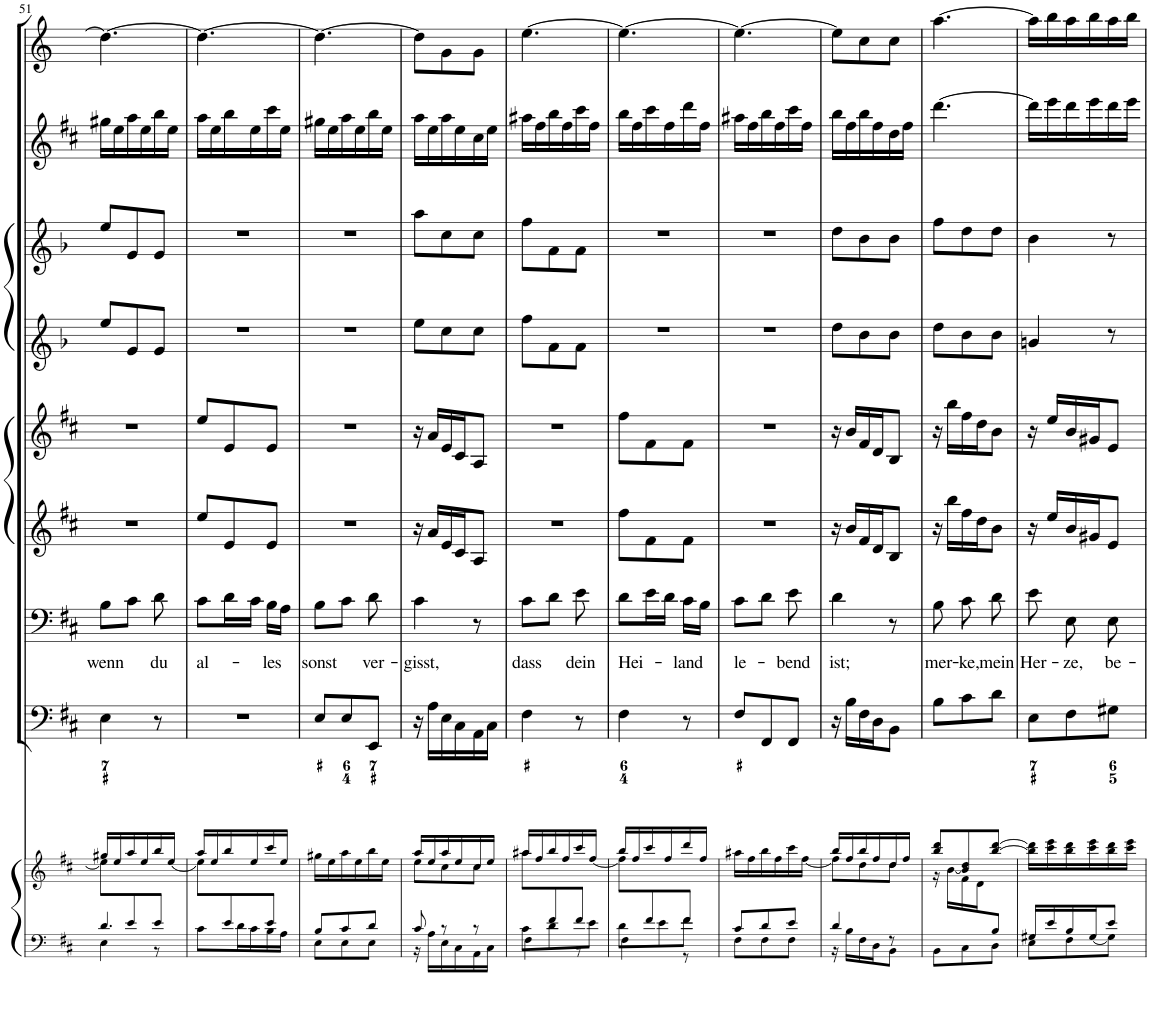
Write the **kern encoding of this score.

**kern	**kern	**kern	**kern	**text	**kern	**kern	**kern	**kern	**kern	**kern
*part9	*part9	*part8	*part7	*part7	*part6	*part5	*part4	*part3	*part2	*part1
*staff10	*staff9	*staff8	*staff7	*staff7	*staff6	*staff5	*staff4	*staff3	*staff2	*staff1
*I"Piano reduction	*	*I"Continuo	*I"Basso	*	*I"Violino II	*I"Violino I	*I"Oboe d'amore II	*I"Oboe d'amore I	*I"Flauto traverso	*I"Tromba
*I'Pno	*	*	*	*	*I'Vln	*I'Vln	*	*	*I'Fl	*
!!LO:PB:g=z
*clefF4	*clefG2	*clefF4	*clefF4	*	*clefG2	*clefG2	*clefG1	*clefG1	*clefG2	*clefG2
*	*	*	*	*	*	*	*Trd2c3	*Trd2c3	*	*Trd-1c-2
*k[f#c#]	*k[f#c#]	*k[f#c#]	*k[f#c#]	*	*k[f#c#]	*k[f#c#]	*k[b-]	*k[b-]	*k[f#c#]	*k[]
*M3/8	*M3/8	*M3/8	*M3/8	*	*M3/8	*M3/8	*M3/8	*M3/8	*M3/8	*M3/8
=51	=51	=51	=51	=51	=51	=51	=51	=51	=51	=51
*^	*^	*	*	*	*	*	*	*	*	*
*	*^	*	*	*	*	*	*	*	*	*	*	*
!	!	!	!	!	!	!	!LO:LY:b	!	!	!	!	!	!
8ryy	4.d/	4E\	16gg#X/LL	8ee\L]	4E\	8B\L	wenn	4.r	4.r	8gg/L	8gg/L	16gg#X\LL	4.dd\_
.	.	.	16ee/	.	.	.	.	.	.	.	.	16ee\	.
8e/	.	.	16aa/	4ryy	.	8c#\J	.	.	.	8g/	8g/	16aa\	.
.	.	.	16ee/	.	.	.	.	.	.	.	.	16ee\	.
!	!	!	!	!	!	!	!LO:LY:b	!	!	!	!	!	!
8e/J	.	8r	16bb/	.	8r	8d\	du	.	.	8g/J	8g/J	16bb\	.
.	.	.	[<16ee/JJ	.	.	.	.	.	.	.	.	16ee\JJ	.
*	*v	*v	*	*	*	*	*	*	*	*	*	*	*
=52	=52	=52	=52	=52	=52	=52	=52	=52	=52	=52	=52	=52
!	!	!	!	!	!	!LO:LY:b	!	!	!	!	!	!
8ryy	8c#\L	16aa/LL	8ee\L]	4.r	8c#\L	al-	8ee/L	8ee/L	4.r	4.r	16aa\LL	4.dd\_
.	.	16ee/	.	.	.	.	.	.	.	.	16ee\	.
8e/	16d\L	16bb/	4ryy	.	16d\L	.	8e/	8e/	.	.	16bb\	.
.	16c#\	16ee/	.	.	16c#\JJ	.	.	.	.	.	16ee\	.
!	!	!	!	!	!	!LO:LY:b	!	!	!	!	!	!
8e/J	16B\	16ccc#/	.	.	16B\LL	-les	8e/J	8e/J	.	.	16ccc#\	.
.	16A\JJ	16ee/JJ	.	.	16A\JJ	.	.	.	.	.	16ee\JJ	.
*	*	*v	*v	*	*	*	*	*	*	*	*	*
=53	=53	=53	=53	=53	=53	=53	=53	=53	=53	=53	=53
!	!	!	!	!	!LO:LY:b	!	!	!	!	!	!
8B/L	8E\L	16gg#X\LL	8E/L	8B\L	sonst	4.r	4.r	4.r	4.r	16gg#X\LL	4.dd\_
.	.	16ee\	.	.	.	.	.	.	.	16ee\	.
8c#/	8E\	16aa\	8E/	8c#\J	.	.	.	.	.	16aa\	.
.	.	16ee\	.	.	.	.	.	.	.	16ee\	.
!	!	!	!	!	!LO:LY:b	!	!	!	!	!	!
8d/J	8E\J	16bb\	8EE/J	8d\	ver-	.	.	.	.	16bb\	.
.	.	16ee\JJ	.	.	.	.	.	.	.	16ee\JJ	.
=54	=54	=54	=54	=54	=54	=54	=54	=54	=54	=54	=54
*	*	*^	*	*	*	*	*	*	*	*	*
!	!	!	!	!	!	!LO:LY:b	!	!	!	!	!	!
8c#/	16r	16aa/LL	8ee\L	16r	4c#\	-gisst,	16r	16r	8gg\L	8ccc\L	16aa\LL	8dd\L]
.	16A\LL	16ee/	.	16A\LL	.	.	16a/LL	16a/LL	.	.	16ee\	.
8r	16E\	16aa/	8cc#\	16E\	.	.	16e/	16e/	8ee\	8ee\	16aa\	8g\
.	16C#\	16ee/	.	16C#\	.	.	16c#/J	16c#/J	.	.	16ee\	.
8r	16AA\	16cc#/	8cc#\J	16AA\	8r	.	8A/J	8A/J	8ee\J	8ee\J	16cc#\	8g\J
.	16C#\JJ	16ee/JJ	.	16C#\JJ	.	.	.	.	.	.	16ee\JJ	.
=55	=55	=55	=55	=55	=55	=55	=55	=55	=55	=55	=55	=55
*	*^	*	*	*	*	*	*	*	*	*	*	*
!	!	!	!	!	!	!	!LO:LY:b	!	!	!	!	!	!
8ryy	8c#\L	4F#\	16aa#X/LL	8aa#\L	4F#\	8c#\L	dass	4.r	4.r	8aa\L	8aa\L	16aa#X\LL	[4.ee\
.	.	.	16ff#/	.	.	.	.	.	.	.	.	16ff#\	.
8f#/	8d\	.	16bb/	4ryy	.	8d\J	.	.	.	8a\	8a\	16bb\	.
.	.	.	16ff#/	.	.	.	.	.	.	.	.	16ff#\	.
!	!	!	!	!	!	!	!LO:LY:b	!	!	!	!	!	!
8f#/J	8e\J	8r	16ccc#/	.	8r	8e\	dein	.	.	8a\J	8a\J	16ccc#\	.
.	.	.	[<16ff#/JJ	.	.	.	.	.	.	.	.	16ff#\JJ	.
=56	=56	=56	=56	=56	=56	=56	=56	=56	=56	=56	=56	=56	=56
!	!	!	!	!	!	!	!LO:LY:b	!	!	!	!	!	!
8ryy	8d\L	4F#\	16bb/LL	8ff#\L]	4F#\	8d\L	Hei-	8ff#\L	8ff#\L	4.r	4.r	16bb\LL	4.ee\_
.	.	.	16ff#/	.	.	.	.	.	.	.	.	16ff#\	.
8f#/	8e\	.	16ccc#/	4ryy	.	16e\L	.	8f#\	8f#\	.	.	16ccc#\	.
.	.	.	16ff#/	.	.	16d\JJ	.	.	.	.	.	16ff#\	.
!	!	!	!	!	!	!	!LO:LY:b	!	!	!	!	!	!
8f#/J	8f#\J	8r	16ddd/	.	8r	16c#\LL	-land	8f#\J	8f#\J	.	.	16ddd\	.
.	.	.	16ff#/JJ	.	.	16B\JJ	.	.	.	.	.	16ff#\JJ	.
*	*v	*v	*	*	*	*	*	*	*	*	*	*	*
*	*	*v	*v	*	*	*	*	*	*	*	*	*
=57	=57	=57	=57	=57	=57	=57	=57	=57	=57	=57	=57
!	!	!	!	!	!LO:LY:b	!	!	!	!	!	!
8c#/L	8F#\L	16aa#X\LL	8F#/L	8c#\L	le-	4.r	4.r	4.r	4.r	16aa#X\LL	4.ee\_
.	.	16ff#\	.	.	.	.	.	.	.	16ff#\	.
8d/	8F#\	16bb\	8FF#/	8d\J	.	.	.	.	.	16bb\	.
.	.	16ff#\	.	.	.	.	.	.	.	16ff#\	.
!	!	!	!	!	!LO:LY:b	!	!	!	!	!	!
8e/J	8F#\J	16ccc#\	8FF#/J	8e\	-bend	.	.	.	.	16ccc#\	.
.	.	[16ff#\JJ	.	.	.	.	.	.	.	16ff#\JJ	.
=58	=58	=58	=58	=58	=58	=58	=58	=58	=58	=58	=58
*	*	*^	*	*	*	*	*	*	*	*	*
!	!	!	!	!	!	!LO:LY:b	!	!	!	!	!	!
4d/	16r	16bb/LL	8ff#\L]	16r	4d\	ist;	16r	16r	8ff\L	8ff\L	16bb\LL	8ee\L]
.	16B\LL	16ff#/	.	16B\LL	.	.	16b/LL	16b/LL	.	.	16ff#\	.
.	16F#\	16bb/	8dd\	16F#\	.	.	16f#/	16f#/	8dd\	8dd\	16bb\	8cc\
.	16D\J	16ff#/	.	16D\J	.	.	16d/J	16d/J	.	.	16ff#\	.
8r	8BB\J	16dd/	8dd\J	8BB\J	8r	.	8B/J	8B/J	8dd\J	8dd\J	16dd\	8cc\J
.	.	16ff#/JJ	.	.	.	.	.	.	.	.	16ff#\JJ	.
=59	=59	=59	=59	=59	=59	=59	=59	=59	=59	=59	=59	=59
!	!	!	!	!	!	!LO:LY:b	!	!	!	!	!	!
4ryy	8BB\L	8bb/ 8ddd/L	16r	8B\L	8B\	mer-	16r	16r	8ff\L	8aa\L	[4.ddd\	[4.aa\
.	.	.	[16b\LL	.	.	.	16bb\LL	16bb\LL	.	.	.	.
!	!	!	!	!	!	!LO:LY:b	!	!	!	!	!	!
.	8C#\	8b/] 8dd/	16f#\	8c#\	8c#\	-ke,	16ff#\	16ff#\	8dd\	8ff\	.	.
.	.	.	16d\J	.	.	.	16dd\J	16dd\J	.	.	.	.
!	!	!	!	!	!	!LO:LY:b	!	!	!	!	!	!
8B/J	8D\J	[8bb/ [8ddd/J	8ryy	8d\J	8d\	mein	8b\J	8b\J	8dd\J	8ff\J	.	.
=60	=60	=60	=60	=60	=60	=60	=60	=60	=60	=60	=60	=60
!	!	!	!	!	!	!LO:LY:b	!	!	!	!	!	!
*	*	*v	*v	*	*	*	*	*	*	*	*	*
16G#X/LL	8E\L	16bb\] 16ddd\]LL	8E\L	8e\	Her-	16r	16r	4bn/	4dd\	16ddd\LL]	16aa\LL]
16e/	.	16ccc#\ 16eee\	.	.	.	16ee/LL	16ee/LL	.	.	16eee\	16bb\
!	!	!	!	!	!LO:LY:b	!	!	!	!	!	!
16B/	8F#\	16bb\ 16ddd\	8F#\	8E\	-ze,	16b/	16b/	.	.	16ddd\	16aa\
[<16G#/J	.	16ccc#\ 16eee\	.	.	.	16g#X/J	16g#X/J	.	.	16eee\	16bb\
!	!	!	!	!	!LO:LY:b	!	!	!	!	!	!
8e/J	8G#\J]	16bb\ 16ddd\	8G#X\J	8E\	be-	8e/J	8e/J	8r	8r	16ddd\	16aa\
.	.	16ccc#\ 16eee\JJ	.	.	.	.	.	.	.	16eee\JJ	16bb\JJ
*v	*v	*	*	*	*	*	*	*	*	*	*
=	=	=	=	=	=	=	=	=	=	=
*-	*-	*-	*-	*-	*-	*-	*-	*-	*-	*-
